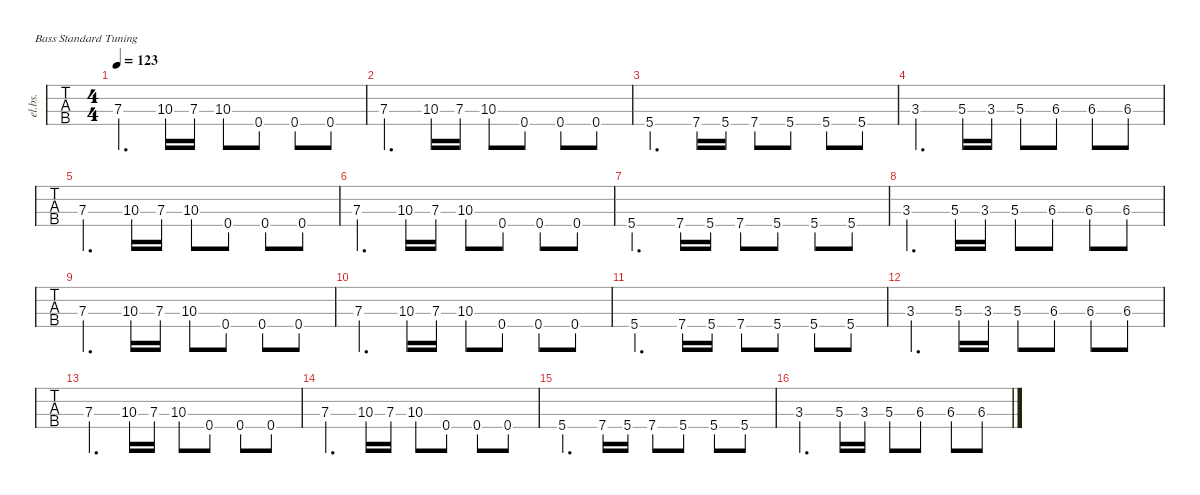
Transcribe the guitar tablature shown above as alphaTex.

\defaultSystemsLayout 4
\hideDynamics
\bracketExtendMode nobrackets
\track ("Electric Bass" "el.bs.") {instrument electricbassfinger}
\staff {tabs}
\tuning (G2 D2 A1 E1)
\ts (4 4)
\tempo 123
\clef f4
\ks c
7.3.4{d dy mf} 10.3.16 7.3.16 10.3.8 0.4.8 0.4.8 0.4.8 |
7.3.4{d} 10.3.16 7.3.16 10.3.8 0.4.8 0.4.8 0.4.8 |
5.4.4{d} 7.4.16 5.4.16 7.4.8 5.4.8 5.4.8 5.4.8 |
3.3.4{d} 5.3.16 3.3.16 5.3.8 6.3{acc #}.8 6.3{acc #}.8 6.3{acc #}.8 |
7.3.4{d} 10.3.16 7.3.16 10.3.8 0.4.8 0.4.8 0.4.8 |
7.3.4{d} 10.3.16 7.3.16 10.3.8 0.4.8 0.4.8 0.4.8 |
5.4.4{d} 7.4.16 5.4.16 7.4.8 5.4.8 5.4.8 5.4.8 |
3.3.4{d} 5.3.16 3.3.16 5.3.8 6.3{acc #}.8 6.3{acc #}.8 6.3{acc #}.8 |
7.3.4{d} 10.3.16 7.3.16 10.3.8 0.4.8 0.4.8 0.4.8 |
7.3.4{d} 10.3.16 7.3.16 10.3.8 0.4.8 0.4.8 0.4.8 |
5.4.4{d} 7.4.16 5.4.16 7.4.8 5.4.8 5.4.8 5.4.8 |
3.3.4{d} 5.3.16 3.3.16 5.3.8 6.3{acc #}.8 6.3{acc #}.8 6.3{acc #}.8 |
7.3.4{d} 10.3.16 7.3.16 10.3.8 0.4.8 0.4.8 0.4.8 |
7.3.4{d} 10.3.16 7.3.16 10.3.8 0.4.8 0.4.8 0.4.8 |
5.4.4{d} 7.4.16 5.4.16 7.4.8 5.4.8 5.4.8 5.4.8 |
3.3.4{d} 5.3.16 3.3.16 5.3.8 6.3{acc #}.8 6.3{acc #}.8 6.3{acc #}.8
